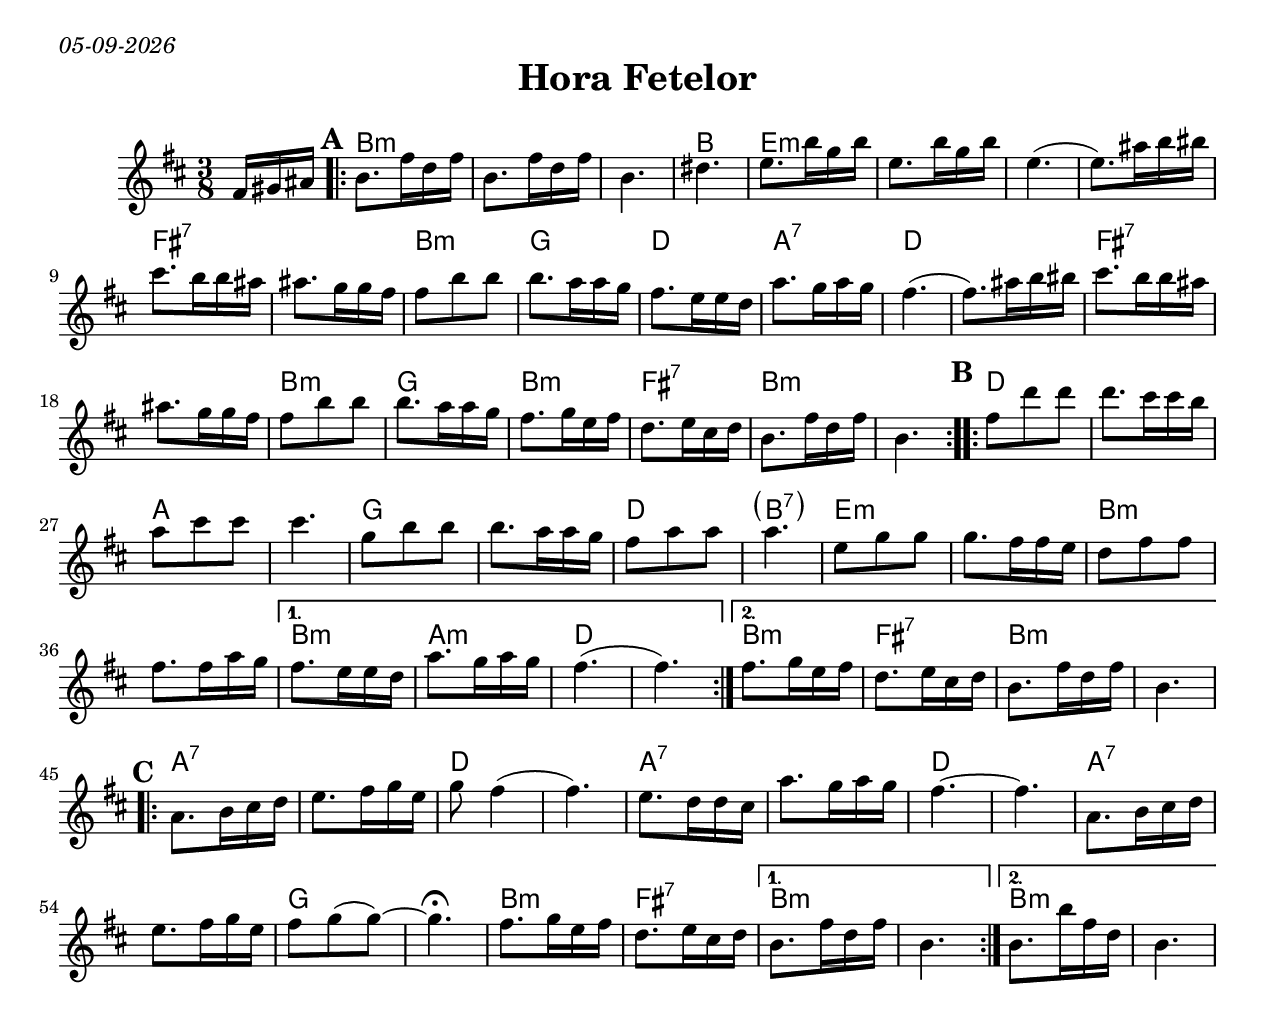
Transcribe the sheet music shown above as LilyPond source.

\version "2.18.0"
\include "english.ly"
\paper{
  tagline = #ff
  print-all-headers = ##t
  #(set-paper-size "letter")
}
date = #(strftime "%d-%m-%Y" (localtime (current-time)))

\markup{ \italic{ \date }  }

%\markup{ Got something to say? }

global = {
  \clef treble
  \key b \minor
  \time 3/8
  \set Score.markFormatter = #format-mark-box-alphabet
}

%#################################### Melody ########################
%melody =  \transpose c d \relative c' {  %transpose for clarinet
melody = \relative c' {
  \global
  \partial 16*3 fs16 gs as   %lead in notes

  \repeat volta 2{
   \mark \default
   b8. fs'16 d fs b,8. fs'16 d fs
   b,4. ds
   e8. b'16 g b e,8. b'16 g b|
   e,4. (e8.)as16b bs

   cs8. b16 b as as8. g16 g fs
   fs8 b b b8. a16 a g
   fs8. e16 e d a'8. g16 a g
   fs4.(fs8.) as16 b bs
   cs8. b16 b as as8. g16 g fs

    fs8 b b b8. a16 a g
    fs8. g16 e fs d8. e16 cs d
    b8. fs'16 d fs b,4.

  }


  \repeat volta 2{
   \mark \default
   fs'8 d' d d8. cs16 cs b
   a8 cs cs cs4.
   g8 b b b8. a16 a g
   fs8 a a a4.

   e8 g g g8. fs16 fs e
   d8 fs fs fs8. fs16 a g

  }
   \alternative {
     {fs8. e16 e d a'8. g16 a g
     fs4.(fs4.)}
     {fs8. g16 e fs d8. e16 cs d
     b8. fs'16 d fs b,4. }
   }
   \break
     \repeat volta 2{
   \mark \default
   a8. b16 cs d e8. fs16 g e
   g8 fs4(fs4.)
   e8. d16 d cs a'8. g16 a g|
   fs4.~|
   fs4.

   a,8. b16 cs d e8. fs16 g e|
   fs8 g(g8 )~|
   g4. \fermata |
   fs8. g16 e fs d8. e16 cs d|

     }
  \alternative{
  {b8. fs'16 d fs b,4.}
  {b8. b'16 fs d b4.}
  }

}
%################################# Lyrics #####################
%\addlyrics{ \set stanza = #"1. " }
%################################# Chords #######################
harmonies = \chordmode {
  s16*3
  b8*9:m b8*3
  e4*6:m
  fs4*3:7
  b8*3:m g8*3
  d8*3 a8*3:7
  d8*6
  fs8*6:7
  b8*3:m g8*3
  b8*3:m fs8*3:7
  b8*6:m
  %b
  d8*6
  a8*6
  g8*6:
  d8*3   %d7
  \parenthesize b8*3:7
  e8*6:m
  b8*6:m
  b8*3:m a8*3:m
  d8*6
  b8*3:m fs8*3:7
  b8*6:m
  %c
  a8*6:7
  d8*6
  a8*6:7
  d8*6
  a8*6:7
  g8*6
  b8*3:m
  fs8*3:7
  b8*6:m
  b8*6:m

}


\score {
  <<
    \new ChordNames {
      \set chordChanges = ##f
      \harmonies
    }
    \new Staff   \melody
  >>
  \header{
    title= "Hora Fetelor"
    %composer="Sergei Lunkevitch"
    %composer= ""
    instrument =""
    arranger= ""
  }
  \layout{indent = 1.0\cm}
  \midi {
    \tempo 4 = 120

    % \midi { }
  }
}
%{
% more verses:
\markup{}
\markup {
  \fill-line {
    \hspace #0.1 % distance from left margin
    \column {
      \line { "1."
	\column {
	  ""
	}
      }
      \hspace #0.2 % vertical distance between verses
      \line { "2."
	\column {
	 ""
	}
      }
    }
    \hspace #0.1  % horiz. distance between columns
    \column {
      \line { "3."
	\column {
	  ""
	}
      }
      \hspace #0.2 % distance between verses
      \line { "4."
	\column {
	 ""
	}
      }
    }
    \hspace #0.1 % distance to right margin
  }
}

%}
